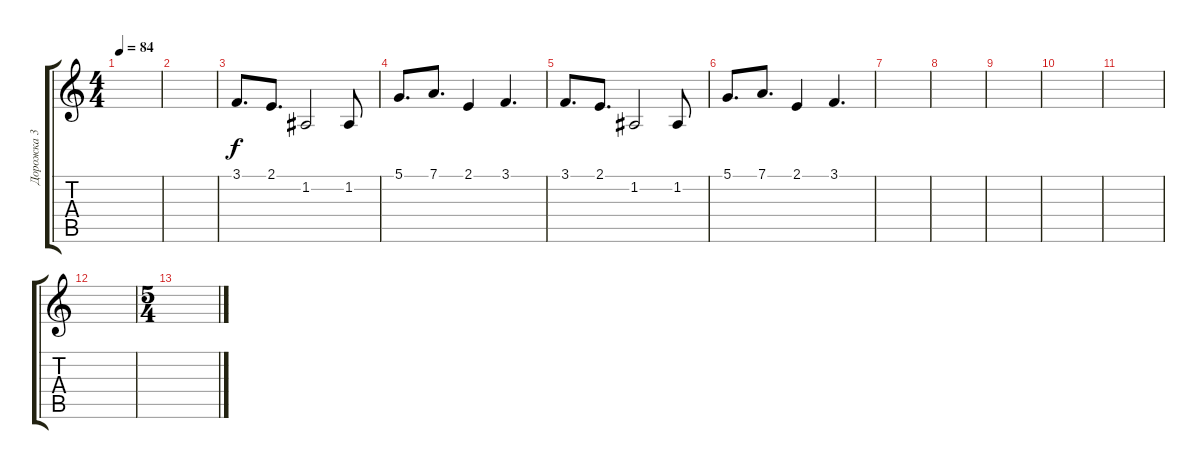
\track ("Дорожка 3" "Дорожка 3") {instrument englishhorn}
\staff {score tabs}
\tuning (D4 A3 F3 C3 G2 D2) {hide}
\ts (4 4)
\tempo 84
\clef g2
\ks c
|
|
3.1.8{d} 2.1.8{d} 1.2.2 1.2.8 |
5.1.8{d} 7.1.8{d} 2.1.4 3.1.4{d} |
3.1.8{d} 2.1.8{d} 1.2.2 1.2.8 |
5.1.8{d} 7.1.8{d} 2.1.4 3.1.4{d} |
|
|
|
|
|
|
\ts (5 4)
